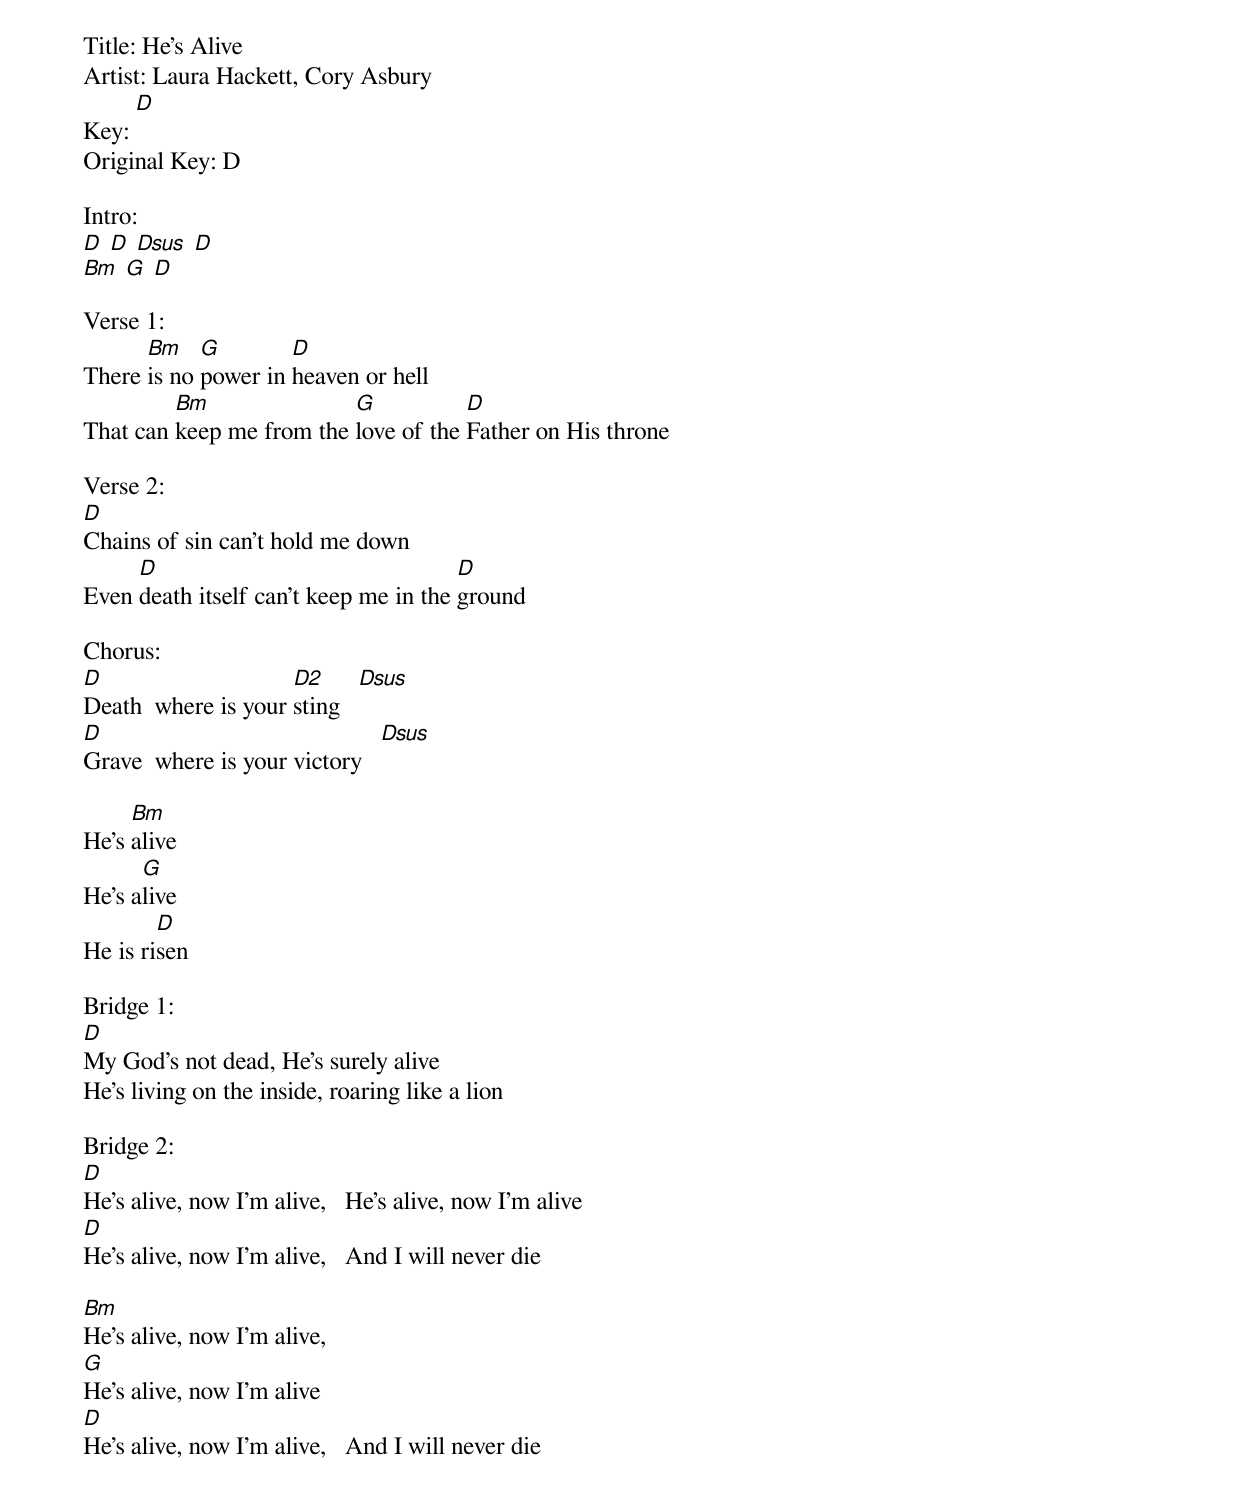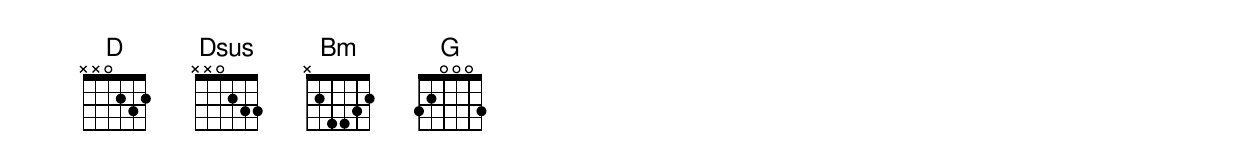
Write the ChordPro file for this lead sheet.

Title: He's Alive
Artist: Laura Hackett, Cory Asbury
Key: [D]
Original Key: D

Intro:
[D] [D] [Dsus] [D]
[Bm] [G] [D]

Verse 1:
There [Bm]is no [G]power in [D]heaven or hell
That can [Bm]keep me from the [G]love of the [D]Father on His throne

Verse 2:
[D]Chains of sin can't hold me down
Even [D]death itself can't keep me in the [D]ground

Chorus:
[D]Death  where is your [D2]sting   [Dsus]
[D]Grave  where is your victory   [Dsus]

He's [Bm]alive
He's a[G]live
He is ri[D]sen

Bridge 1:
[D]My God's not dead, He's surely alive
He's living on the inside, roaring like a lion

Bridge 2:
[D]He's alive, now I'm alive,   He's alive, now I'm alive
[D]He's alive, now I'm alive,   And I will never die

[Bm]He's alive, now I'm alive,
[G]He's alive, now I'm alive
[D]He's alive, now I'm alive,   And I will never die
